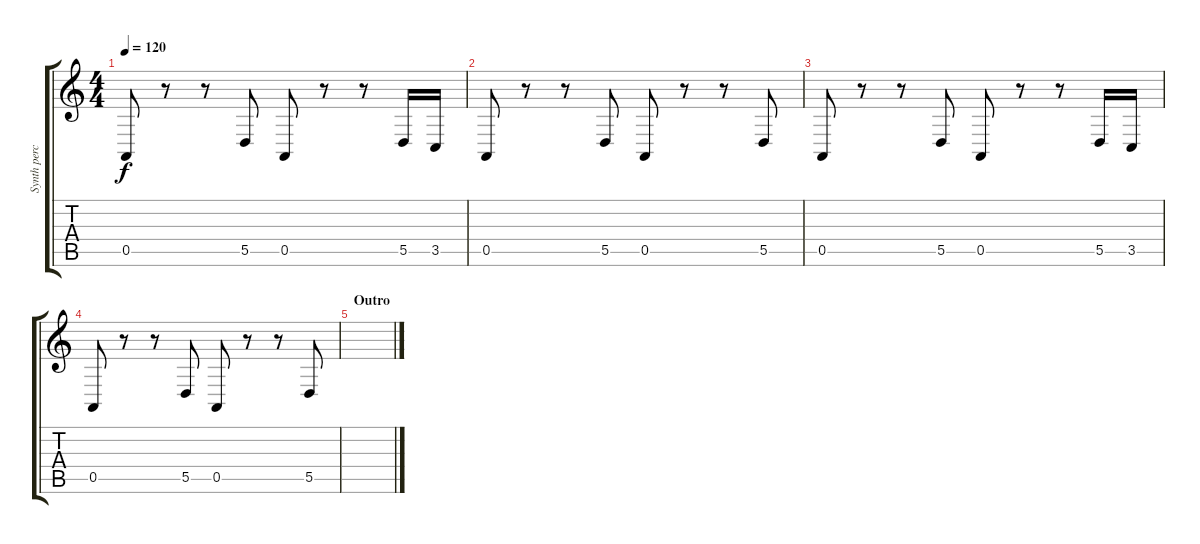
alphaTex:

\track ("Synth percs" "Synth perc") {instrument synthdrum}
\staff {score tabs}
\tuning (E4 B3 G3 D3 A2 E2) {hide}
\ts (4 4)
\tempo 120
\clef g2
\ks c
0.5.8{dy f} r.8 r.8 5.5.8 0.5.8 r.8 r.8 5.5.16 3.5.16 |
0.5.8 r.8 r.8 5.5.8 0.5.8 r.8 r.8 5.5.8 |
0.5.8 r.8 r.8 5.5.8 0.5.8 r.8 r.8 5.5.16 3.5.16 |
0.5.8 r.8 r.8 5.5.8 0.5.8 r.8 r.8 5.5.8 |
\section ("" "Outro")
